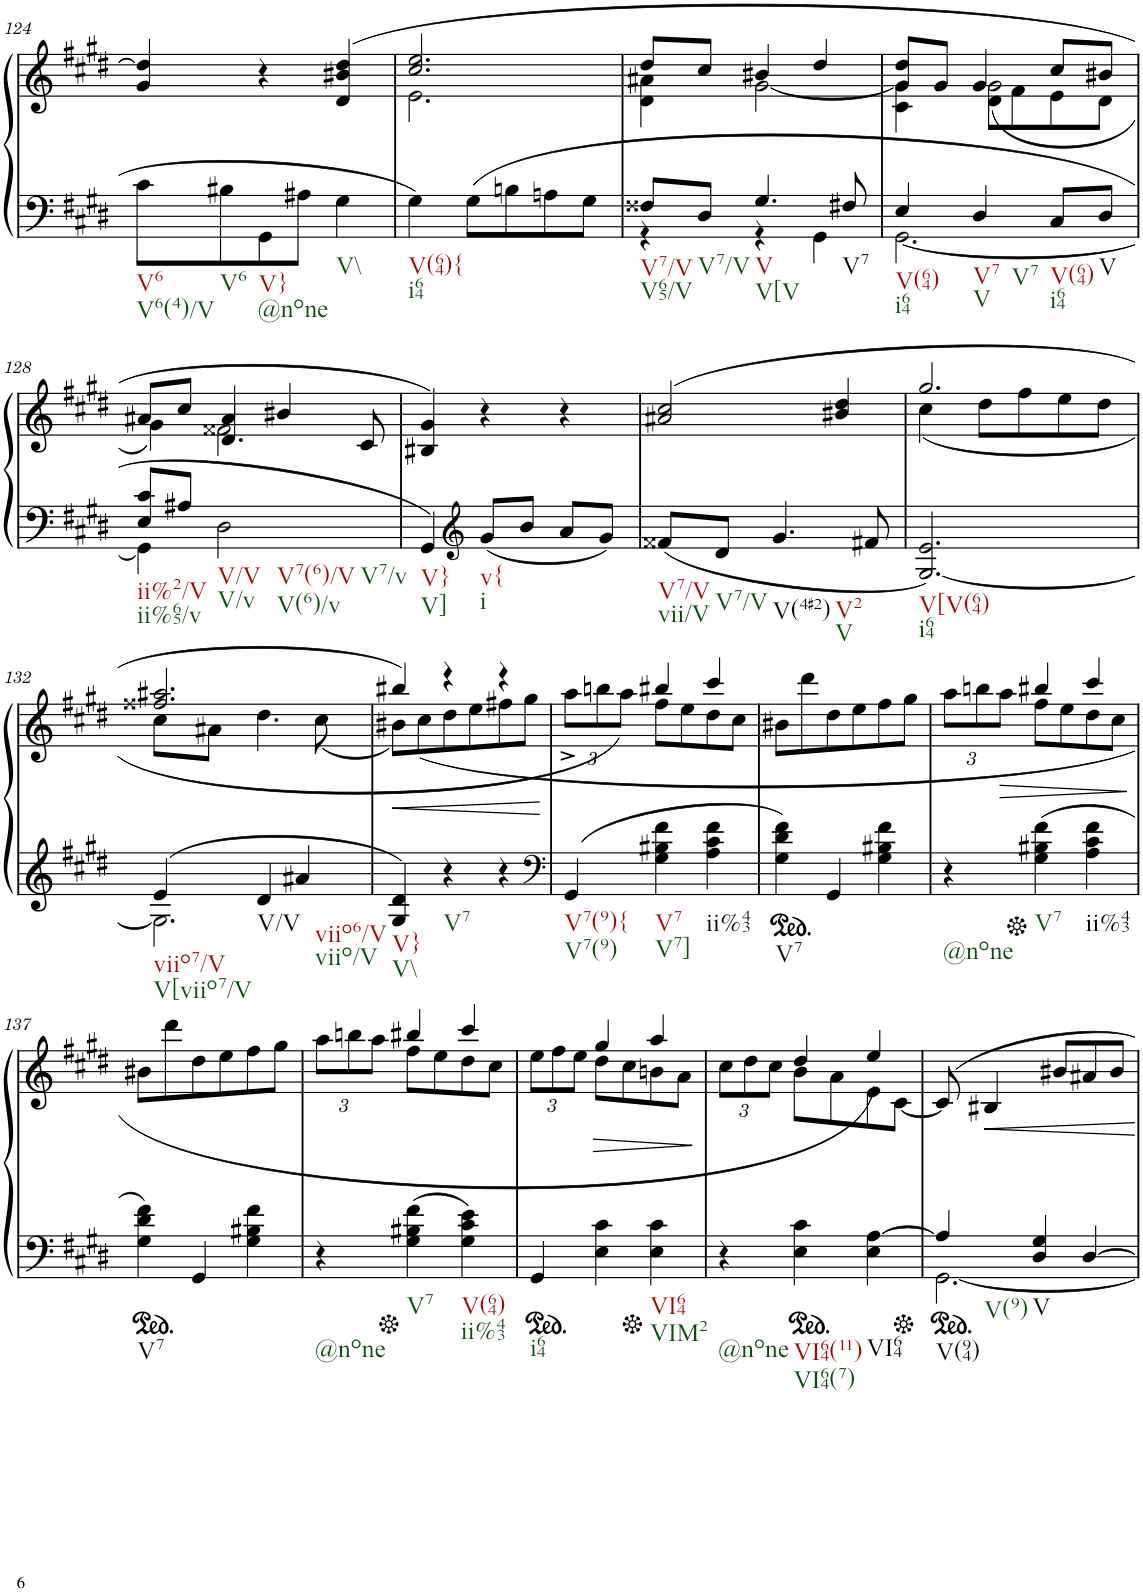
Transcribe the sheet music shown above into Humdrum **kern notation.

**kern	**kern	**dynam
*part2	*part1	*part1
*staff2	*staff1	*staff1
*I"piano	*I"piano	*
*I'Pno	*I'Pno	*
!!LO:PB:g=z
*clefF4	*clefG2	*
*k[f#c#g#d#]	*k[f#c#g#d#]	*
*c#:	*c#:	*
*M3/4	*M3/4	*
=124	=124	=124
!LO:TX:b:t=V6	!	!
!LO:TX:b:t=V6(4)/V	!	!
8c#\L	4g#/ 4dd#/]	.
!LO:TX:b:t=V6	!	!
8B#X\	.	.
!LO:TX:b:t=V}	!	!
!LO:TX:b:t=@none	!	!
8GG#\	4r	.
8A#X\J	.	.
!LO:TX:b:t=V\\	!	!
4G#\	(4d#/ 4b#X/ 4dd#/	.
=125	=125	=125
*	*^	*
!LO:TX:b:t=V(64){	!	!	!
!LO:TX:b:t=i64	!	!	!
4G#\	2.cc#/ 2.ee/	2.e\	.
(8G#\L	.	.	.
8Bn\	.	.	.
8An\	.	.	.
8G#\J	.	.	.
=126	=126	=126	=126
*^	*	*	*
!LO:TX:b:t=V7/V	!	!	!	!
!LO:TX:b:t=V65/V	!	!	!	!
8F##X/L	4r	8dd#/L	4d#\ 4a#X\	.
!LO:TX:b:t=V7/V	!	!	!	!
8D#/J	.	8cc#/J	.	.
!LO:TX:b:t=V	!	!	!	!
!LO:TX:b:t=V[V	!	!	!	!
4.G#/	4r	4b#X/	[2g#\	.
.	4GG#\	4dd#/	.	.
!LO:TX:b:t=V7	!	!	!	!
8F#X/	.	.	.	.
=127	=127	=127	=127	=127
*	*	*	*^	*
!LO:TX:b:t=V(64)	!	!	!	!	!
!LO:TX:b:t=i64	!	!	!	!	!
4E/	[2.GG#\	8dd#/L	4c#\ 4g#\]	4g#/	.
.	.	8g#/J	.	.	.
!LO:TX:b:t=V7	!	!	!	!	!
!LO:TX:b:t=V	!	!	!	!	!
!LO:TX:b:t=V7	!	!	!	!	!
4D#/	.	4g#/	8d#\L	(2g#\	.
.	.	.	8f#\	.	.
!LO:TX:b:t=V(64)	!	!	!	!	!
!LO:TX:b:t=i64	!	!	!	!	!
8C#/L	.	8cc#/L	8e\	.	.
!LO:TX:b:t=V	!	!	!	!	!
8D#/J	.	8b#X/J	8d#\J	.	.
!!LO:LB:g=z	!!	!!
=128	=128	=128	=128	=128	=128
!LO:TX:b:t=ii%2/V	!	!	!	!	!
!LO:TX:b:t=ii%65/v	!	!	!	!	!
8E/ 8c#/L	4GG#\]	8a#X/L	4g#\)	4ryy	.
8A#X/J	.	8cc#/J	.	.	.
!LO:TX:b:t=V/V	!	!	!	!	!
!LO:TX:b:t=V/v	!	!	!	!	!
!LO:TX:b:t=V7(6)/V	!	!	!	!	!
!LO:TX:b:t=V(6)/v	!	!	!	!	!
!LO:TX:b:t=V7/v	!	!	!	!	!
2D#\	2ryy	4a#/	2f##X\	4.d#/	.
.	.	4b#X/	.	.	.
.	.	.	.	8c#/	.
*v	*v	*	*	*	*
=129	=129	=129	=129	=129
!LO:TX:b:t=V}	!	!	!	!
!LO:TX:b:t=V]	!	!	!	!
*	*v	*v	*v	*
4GG#/)	4B#X/ 4g#/)	.
*clefG2	*	*
!LO:TX:b:t=v{	!	!
!LO:TX:b:t=i	!	!
(8g#/L	4r	.
8b/J	.	.
8a/L	4r	.
8g#/J)	.	.
=130	=130	=130
!LO:TX:b:t=V7/V	!	!
!LO:TX:b:t=vii/V	!	!
(8f##X/L	(2a#X/ 2cc#/	.
!LO:TX:b:t=V7/V	!	!
8d#/J	.	.
!LO:TX:b:t=V(4#2)	!	!
!LO:TX:b:t=V2	!	!
!LO:TX:b:t=V	!	!
4.g#/	.	.
.	4b#X/ 4dd#/	.
8f#X/	.	.
=131	=131	=131
*	*^	*
!LO:TX:b:t=V[V(64)	!	!	!
!LO:TX:b:t=i64	!	!	!
[2.G#/ 2.e/)	2.gg#/	(4cc#\	.
.	.	8dd#\L	.
.	.	8ff#\	.
.	.	8ee\	.
.	.	8dd#\J	.
!!LO:LB:g=z	!!
=132	=132	=132	=132
*^	*	*	*
!LO:TX:b:t=viio7/V	!	!	!	!
!LO:TX:b:t=V[viio7/V	!	!	!	!
(4e/	2.G#\]	2.ff##X/ 2.aa#X/	8cc#\L	.
.	.	.	8a#X\J	.
!LO:TX:b:t=V/V	!	!	!	!
4d#/	.	.	4.dd#\	.
!LO:TX:b:t=viio6/V	!	!	!	!
!LO:TX:b:t=viio/V	!	!	!	!
4a#X/	.	.	.	.
.	.	.	(8cc#\	.
*v	*v	*	*	*
=133	=133	=133	=133
!LO:TX:b:t=V}	!	!	!
!LO:TX:b:t=V\\	!	!	!
!	!	!	!LO:HP:b
4G#/ 4d#/)	4bb#X/)	8b#X\L)	<
.	.	(8cc#\	.
!LO:TX:b:t=V7	!	!	!
4r	4r	8dd#\	.
.	.	8ee\	.
4r	4r	8ff#X\	.
.	.	8gg#\J	.
=134	=134	=134	=134
*clefF4	*	*	*
*	*	*Xbrackettup	*
!LO:TX:b:t=V7(9){	!	!	!
!LO:TX:b:t=V7(9)	!	!	!
(4GG#/	4ryy	12aa^\L	.
.	.	12bbn\	.
.	.	12aa\J)	.
!LO:TX:b:t=V7	!	!	!
!LO:TX:b:t=V7]	!	!	!
4G#\ 4B#X\ 4f#\	4bb#X/	8ff#\L	.
.	.	8ee\	.
!LO:TX:b:t=ii%43	!	!	!
4A\ 4c#\ 4f#\	4ccc#/	8dd#\	.
.	.	8cc#\J	.
*	*v	*v	*
=135	=135	=135
*ped	*	*
*	*^	*
!LO:TX:b:t=V7	!	!	!
*	*v	*v	*
4G#\ 4d#\ 4f#\)	8b#X\L	.
.	8ddd#\	.
4GG#/	8dd#\	.
.	8ee\	.
4G#\ 4B#X\ 4f#\	8ff#\	.
.	8gg#\J	.
=136	=136	=136
*	*^	*
!LO:TX:b:t=@none	!	!	!
4r	4ryy	12aa\L	.
.	.	12bbn\	.
!	!	!	!LO:HP:b
.	.	12aa\J	>
*Xped	*	*	*
!LO:TX:b:t=V7	!	!	!
(4G#\ 4B#X\ 4f#\	4bb#X/	8ff#\L	.
.	.	8ee\	.
!LO:TX:b:t=ii%43	!	!	!
4A\ 4c#\ 4f#\	4ccc#/	8dd#\	.
.	.	8cc#\J	.
*	*v	*v	*
.	.	[
!!LO:LB:g=z
=137	=137	=137
*ped	*	*
!LO:TX:b:t=V7	!	!
4G#\ 4d#\ 4f#\)	8b#X\L	.
.	8ddd#\	.
4GG#/	8dd#\	.
.	8ee\	.
4G#\ 4B#X\ 4f#\	8ff#\	.
.	8gg#\J	.
=138	=138	=138
*	*^	*
!LO:TX:b:t=@none	!	!	!
4r	4ryy	12aa\L	.
.	.	12bbn\	.
.	.	12aa\J	.
*Xped	*	*	*
!LO:TX:b:t=V7	!	!	!
(4G#\ 4B#X\ 4f#\	4bb#X/	8ff#\L	.
.	.	8ee\	.
!LO:TX:b:t=V(64)	!	!	!
!LO:TX:b:t=ii%43	!	!	!
4G#\ 4c#\ 4e\)	4ccc#/	8dd#\	.
.	.	8cc#\J	.
=139	=139	=139	=139
*ped	*	*	*
!LO:TX:b:t=i64	!	!	!
4GG#/	4ryy	12ee\L	.
.	.	12ff#\	.
.	.	12ee\J	.
4E\ 4c#\	4gg#/	8dd#\L	.
.	.	8cc#\	.
*Xped	*	*	*
!LO:TX:b:t=VI64	!	!	!
!LO:TX:b:t=VIM2	!	!	!
4E\ 4c#\	4aa/	8bn\	.
.	.	8a\J	.
*	*v	*v	*
.	.	]
=140	=140	=140
*	*^	*
!LO:TX:b:t=@none	!	!	!
4r	4ryy	12cc#\L	.
.	.	12dd#\	.
.	.	12cc#\J	.
*ped	*	*	*
!LO:TX:b:t=VI64(11)	!	!	!
!LO:TX:b:t=VI64(7)	!	!	!
4E\ 4c#\	4dd#/	8b\L	.
.	.	8a\	.
!LO:TX:b:t=VI64	!	!	!
4E\ [4A\	4ee/)	8e\	.
.	.	[8c#\J	.
*	*v	*v	*
=141	=141	=141
*Xped	*	*
*^	*^	*
!LO:TX:b:t=V(94)	!	!	!	!
!LO:TX:b:t=V(9)	!	!	!	!
*	*	*v	*v	*
4A/]	[2.GG#\	8c#/]	.
.	.	4B#X/	.
!LO:TX:b:t=V	!	!	!
4D#/ 4G#/	.	.	.
.	.	8b#X/L	.
[4D#/	.	8a#X/	.
.	.	8b#/J	.
*v	*v	*	*
=	=	=
*-	*-	*-
